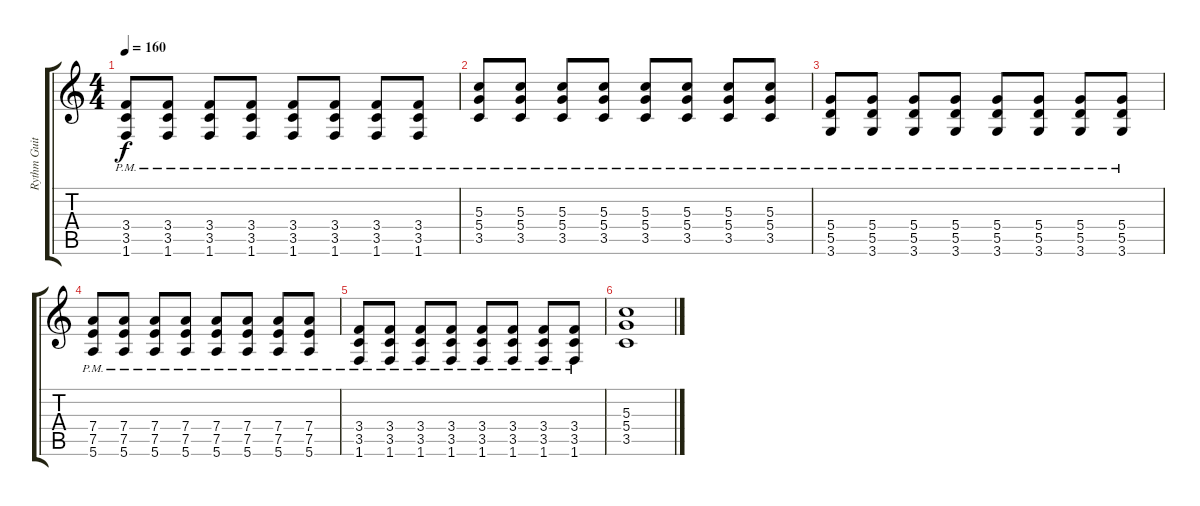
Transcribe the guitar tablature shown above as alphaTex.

\track ("Rythm Guitar" "Rythm Guit") {instrument distortionguitar}
\staff {score tabs}
\tuning (E4 B3 G3 D3 A2 E2) {hide}
\ts (4 4)
\tempo 160
\clef g2
\ks c
(3.4{pm} 3.5{pm} 1.6{pm}).8{dy f} (3.4{pm} 3.5{pm} 1.6{pm}).8 (3.4{pm} 3.5{pm} 1.6{pm}).8 (3.4{pm} 3.5{pm} 1.6{pm}).8 (3.4{pm} 3.5{pm} 1.6{pm}).8 (3.4{pm} 3.5{pm} 1.6{pm}).8 (3.4{pm} 3.5{pm} 1.6{pm}).8 (3.4{pm} 3.5{pm} 1.6{pm}).8 |
(5.3{pm} 5.4{pm} 3.5{pm}).8 (5.3{pm} 5.4{pm} 3.5{pm}).8 (5.3{pm} 5.4{pm} 3.5{pm}).8 (5.3{pm} 5.4{pm} 3.5{pm}).8 (5.3{pm} 5.4{pm} 3.5{pm}).8 (5.3{pm} 5.4{pm} 3.5{pm}).8 (5.3{pm} 5.4{pm} 3.5{pm}).8 (5.3{pm} 5.4{pm} 3.5{pm}).8 |
(5.4{pm} 5.5{pm} 3.6{pm}).8 (5.4{pm} 5.5{pm} 3.6{pm}).8 (5.4{pm} 5.5{pm} 3.6{pm}).8 (5.4{pm} 5.5{pm} 3.6{pm}).8 (5.4{pm} 5.5{pm} 3.6{pm}).8 (5.4{pm} 5.5{pm} 3.6{pm}).8 (5.4{pm} 5.5{pm} 3.6{pm}).8 (5.4{pm} 5.5{pm} 3.6{pm}).8 |
(7.4{pm} 7.5{pm} 5.6{pm}).8 (7.4{pm} 7.5{pm} 5.6{pm}).8 (7.4{pm} 7.5{pm} 5.6{pm}).8 (7.4{pm} 7.5{pm} 5.6{pm}).8 (7.4{pm} 7.5{pm} 5.6{pm}).8 (7.4{pm} 7.5{pm} 5.6{pm}).8 (7.4{pm} 7.5{pm} 5.6{pm}).8 (7.4{pm} 7.5{pm} 5.6{pm}).8 |
(3.4{pm} 3.5{pm} 1.6{pm}).8 (3.4{pm} 3.5{pm} 1.6{pm}).8 (3.4{pm} 3.5{pm} 1.6{pm}).8 (3.4{pm} 3.5{pm} 1.6{pm}).8 (3.4{pm} 3.5{pm} 1.6{pm}).8 (3.4{pm} 3.5{pm} 1.6{pm}).8 (3.4{pm} 3.5{pm} 1.6{pm}).8 (3.4{pm} 3.5{pm} 1.6{pm}).8 |
(5.3 5.4 3.5).1
